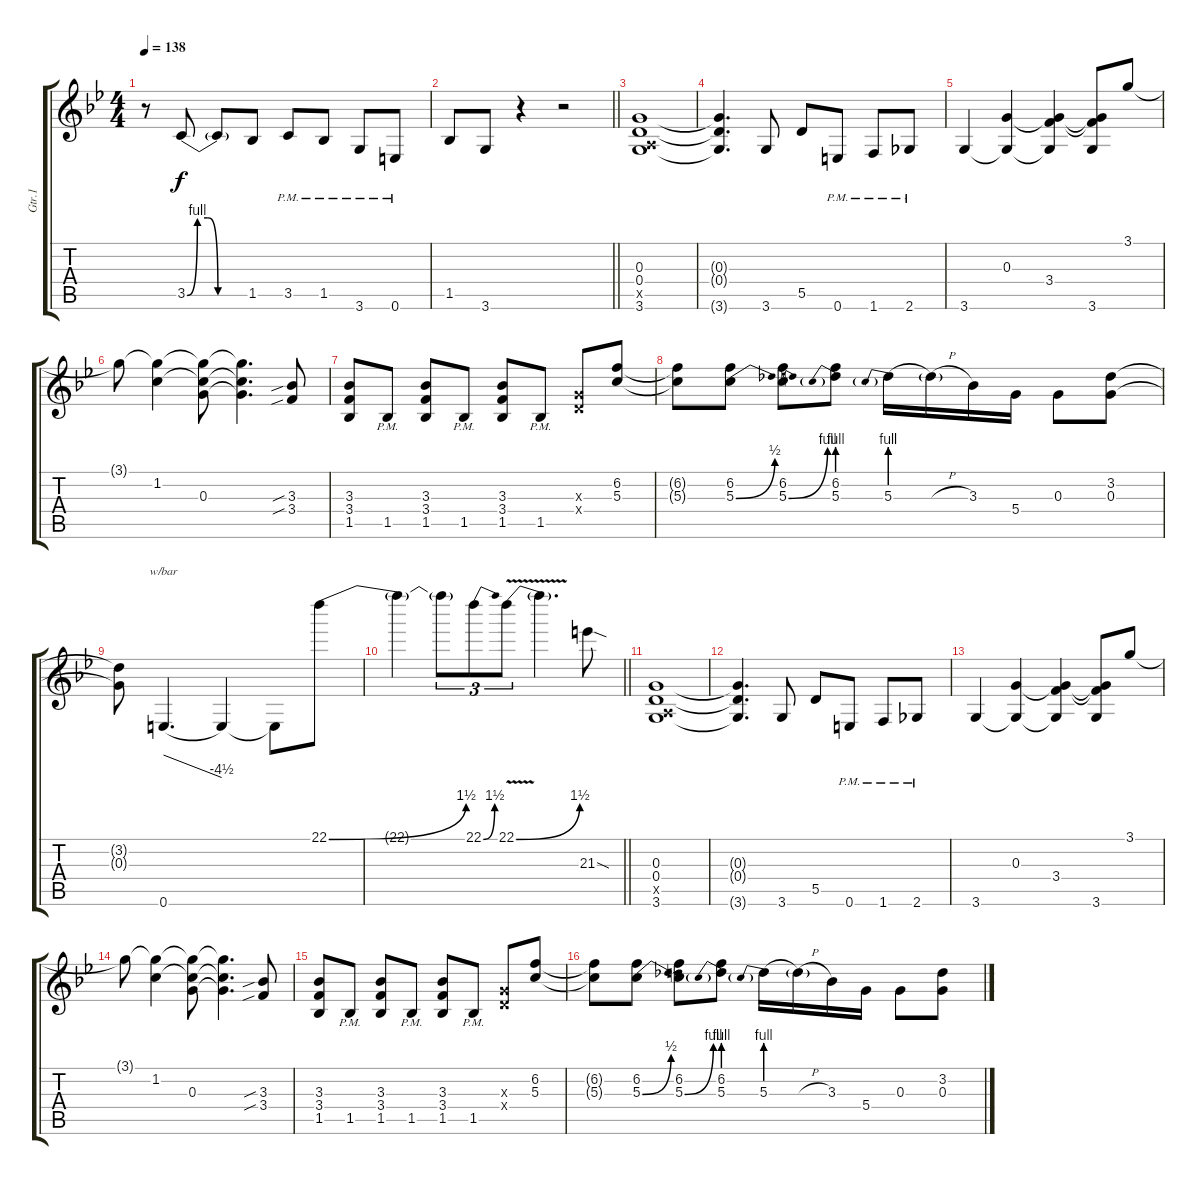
\track ("Gtr.1" "Gtr.1") {instrument distortionguitar}
\staff {score tabs}
\tuning (E4 B3 G3 D3 A2 E2) {hide}
\ts (4 4)
\tempo 138
\clef g2
\ks bb
r.8{dy f} 3.5{be (custom 0 0 10 4 20 4 30 0 60 0)}.8 3.5{t}.8 1.5.8 3.5{pm}.8 1.5{pm}.8 3.6{pm}.8 0.6{pm}.8 |
\barLineRight lightlight
1.5.8 3.6.8 r.4 r.2 |
(0.3 0.4 0.5{x} 3.6).1 |
(0.3{t} 0.4{t} 3.6{t}).4{d} 3.6.8 5.5.8 0.6{pm}.8 1.6{pm}.8 2.6{pm}.8 |
3.6.4 (0.3 3.6{t}).4 (0.3{t} 3.4 3.6{t}).4 (0.3{t} 3.4{t} 3.6).8 3.1.8 |
3.1{t}.8 (3.1{t} 1.2).4 (3.1{t} 1.2{t} 0.3).8 (3.1{t} 1.2{t} 0.3{t}).4{d} (3.3{sib} 3.4{sib}).8 |
(3.3 3.4 1.5).8 1.5{pm}.8 (3.3 3.4 1.5).8 1.5{pm}.8 (3.3 3.4 1.5).8 1.5{pm}.8 (0.3{x} 0.4{x}).8 (6.2 5.3).8 |
(6.2{t} 5.3{t}).8 (6.2 5.3{be (bend 0 0 60 2)}).8 (6.2 5.3{be (bend 0 0 60 4)}).8 (6.2 5.3{be (prebend 0 4 60 4)}).8 5.3{be (prebend 0 4 60 4)}.16 5.3{h t}.16 3.3.16 5.4.16 0.3.8 (3.2 0.3).8 |
(3.2{t} 0.3{t}).8 0.6.4{d tbe (dive default 0 0 60 -18)} 0.6{t}.4 0.6{t}.8 22.1{be (bend 0 0 60 6)}.8 |
\barLineRight lightlight
22.1{t}.4 22.1{t}.8{tu (3 2)} 22.1{be (bend 0 0 60 6)}.8{tu (3 2)} 22.1{be (bend 0 0 60 6) v}.8{tu (3 2)} 22.1{t}.4{d} 21.3{sod}.8 |
(0.3 0.4 0.5{x} 3.6).1 |
(0.3{t} 0.4{t} 3.6{t}).4{d} 3.6.8 5.5.8 0.6{pm}.8 1.6{pm}.8 2.6{pm}.8 |
3.6.4 (0.3 3.6{t}).4 (0.3{t} 3.4 3.6{t}).4 (0.3{t} 3.4{t} 3.6).8 3.1.8 |
3.1{t}.8 (3.1{t} 1.2).4 (3.1{t} 1.2{t} 0.3).8 (3.1{t} 1.2{t} 0.3{t}).4{d} (3.3{sib} 3.4{sib}).8 |
(3.3 3.4 1.5).8 1.5{pm}.8 (3.3 3.4 1.5).8 1.5{pm}.8 (3.3 3.4 1.5).8 1.5{pm}.8 (0.3{x} 0.4{x}).8 (6.2 5.3).8 |
(6.2{t} 5.3{t}).8 (6.2 5.3{be (bend 0 0 60 2)}).8 (6.2 5.3{be (bend 0 0 60 4)}).8 (6.2 5.3{be (prebend 0 4 60 4)}).8 5.3{be (prebend 0 4 60 4)}.16 5.3{h t}.16 3.3.16 5.4.16 0.3.8 (3.2 0.3).8
